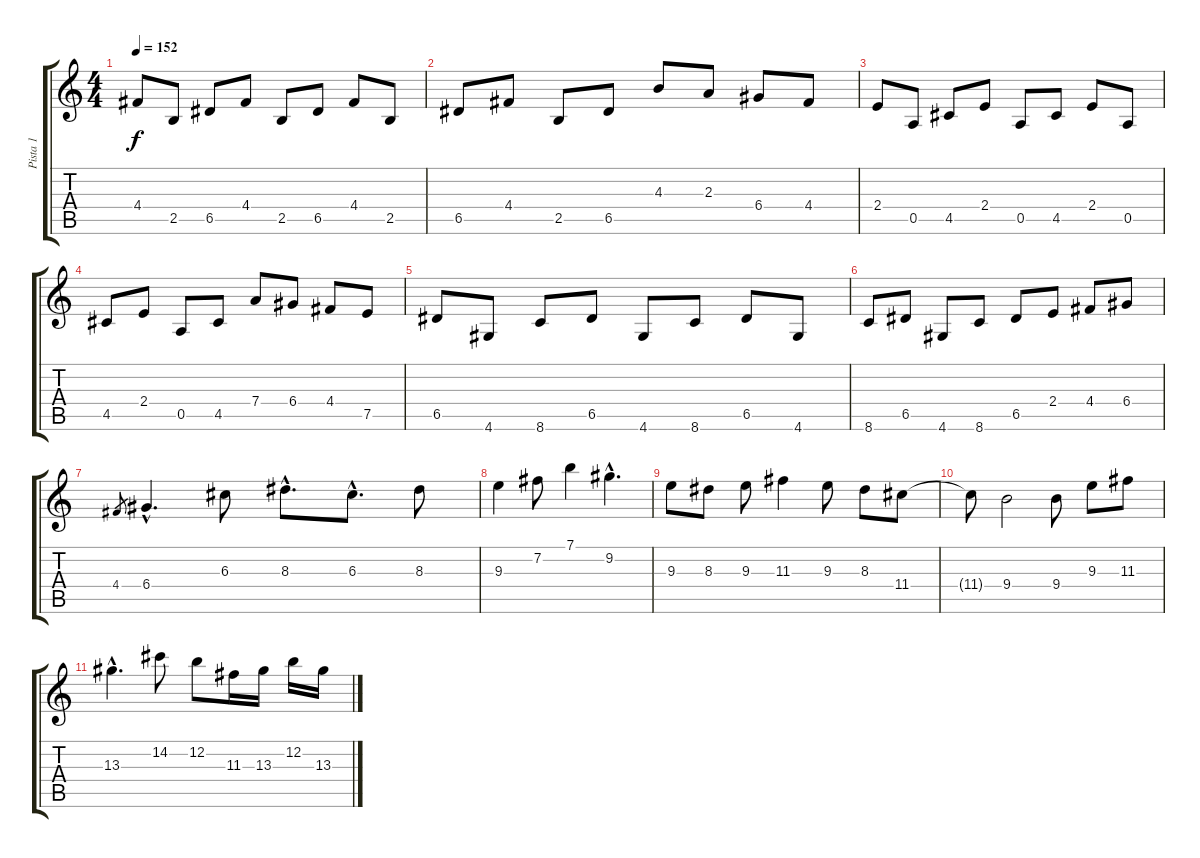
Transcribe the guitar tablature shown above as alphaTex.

\track ("Pista 1" "Pista 1") {instrument distortionguitar}
\staff {score tabs}
\tuning (E4 B3 G3 D3 A2 E2) {hide}
\ts (4 4)
\tempo 152
\clef g2
\ks c
4.4.8{dy f} 2.5.8 6.5.8 4.4.8 2.5.8 6.5.8 4.4.8 2.5.8 |
6.5.8 4.4.8 2.5.8 6.5.8 4.3.8 2.3.8 6.4.8 4.4.8 |
2.4.8 0.5.8 4.5.8 2.4.8 0.5.8 4.5.8 2.4.8 0.5.8 |
4.5.8 2.4.8 0.5.8 4.5.8 7.4.8 6.4.8 4.4.8 7.5.8 |
6.5.8 4.6.8 8.6.8 6.5.8 4.6.8 8.6.8 6.5.8 4.6.8 |
8.6.8 6.5.8 4.6.8 8.6.8 6.5.8 2.4.8 4.4.8 6.4.8 |
4.4.8{gr} 6.4{hac}.4{d} 6.3.8 8.3{hac}.8{d} 6.3{hac}.8{d} 8.3.8 |
9.3.4 7.2.8 7.1.4 9.2{hac}.4{d} |
9.3.8 8.3.8 9.3.8 11.3.4 9.3.8 8.3.8 11.4.8 |
11.4{t}.8 9.4.2 9.4.8 9.3.8 11.3.8 |
13.3{hac}.4{d} 14.2.8 12.2.8 11.3.16 13.3.16 12.2.16 13.3.16
